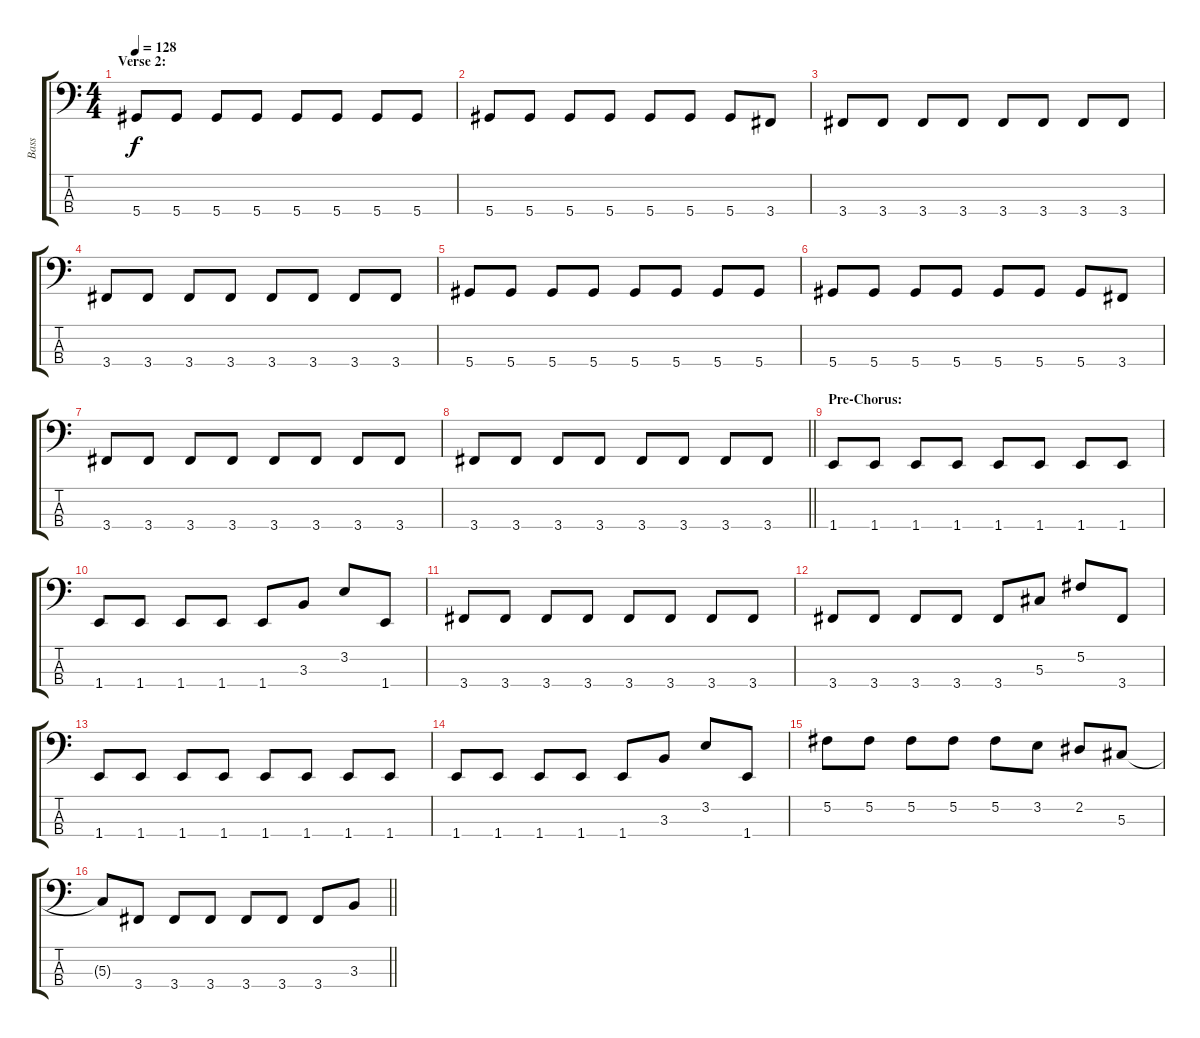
\track ("Bass" "Bass") {instrument fretlessbass}
\staff {score tabs}
\tuning (Gb2 Db2 Ab1 Eb1) {hide}
\ts (4 4)
\section ("" "Verse 2:")
\tempo 128
\clef f4
\ks c
5.4.8{dy f} 5.4.8 5.4.8 5.4.8 5.4.8 5.4.8 5.4.8 5.4.8 |
5.4.8 5.4.8 5.4.8 5.4.8 5.4.8 5.4.8 5.4.8 3.4.8 |
3.4.8 3.4.8 3.4.8 3.4.8 3.4.8 3.4.8 3.4.8 3.4.8 |
3.4.8 3.4.8 3.4.8 3.4.8 3.4.8 3.4.8 3.4.8 3.4.8 |
5.4.8 5.4.8 5.4.8 5.4.8 5.4.8 5.4.8 5.4.8 5.4.8 |
5.4.8 5.4.8 5.4.8 5.4.8 5.4.8 5.4.8 5.4.8 3.4.8 |
3.4.8 3.4.8 3.4.8 3.4.8 3.4.8 3.4.8 3.4.8 3.4.8 |
\barLineRight lightlight
3.4.8 3.4.8 3.4.8 3.4.8 3.4.8 3.4.8 3.4.8 3.4.8 |
\section ("" "Pre-Chorus:")
1.4.8 1.4.8 1.4.8 1.4.8 1.4.8 1.4.8 1.4.8 1.4.8 |
1.4.8 1.4.8 1.4.8 1.4.8 1.4.8 3.3.8 3.2.8 1.4.8 |
3.4.8 3.4.8 3.4.8 3.4.8 3.4.8 3.4.8 3.4.8 3.4.8 |
3.4.8 3.4.8 3.4.8 3.4.8 3.4.8 5.3.8 5.2.8 3.4.8 |
1.4.8 1.4.8 1.4.8 1.4.8 1.4.8 1.4.8 1.4.8 1.4.8 |
1.4.8 1.4.8 1.4.8 1.4.8 1.4.8 3.3.8 3.2.8 1.4.8 |
5.2.8 5.2.8 5.2.8 5.2.8 5.2.8 3.2.8 2.2.8 5.3.8 |
\barLineRight lightlight
5.3{t}.8 3.4.8 3.4.8 3.4.8 3.4.8 3.4.8 3.4.8 3.3.8
